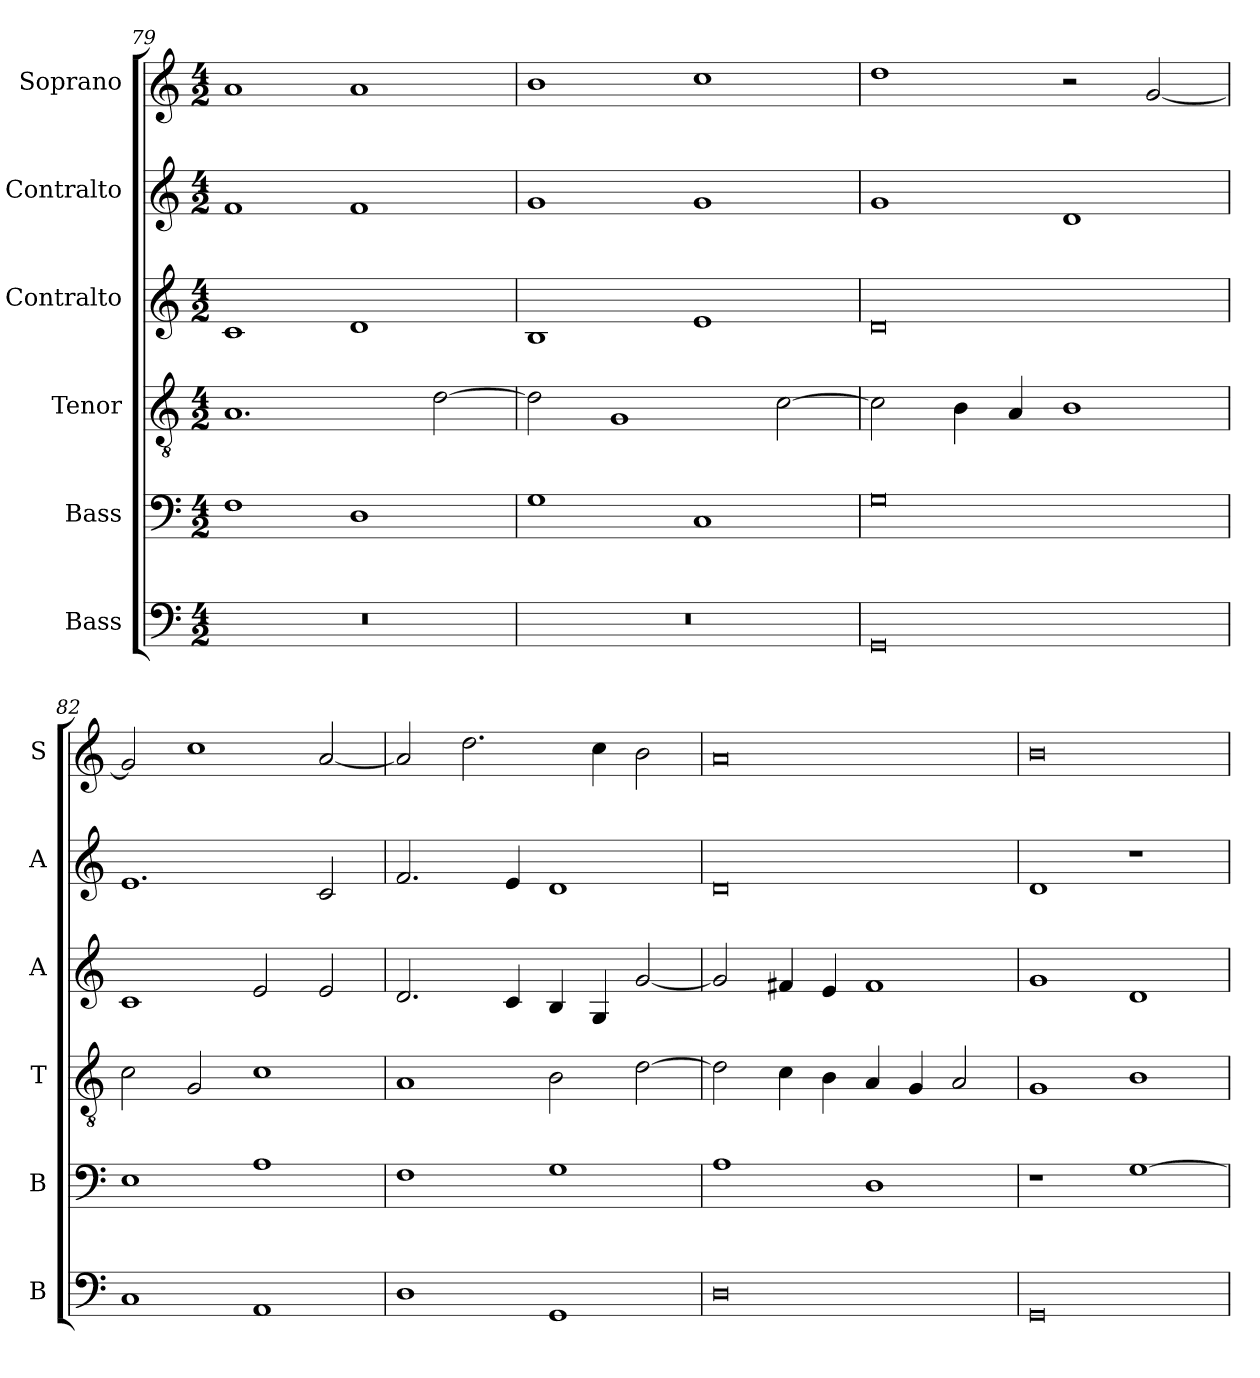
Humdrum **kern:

**kern	**kern	**kern	**kern	**kern	**kern
*part6	*part5	*part4	*part3	*part2	*part1
*staff6	*staff5	*staff4	*staff3	*staff2	*staff1
*I"Bass	*I"Bass	*I"Tenor	*I"Contralto	*I"Contralto	*I"Soprano
*I'B	*I'B	*I'T	*I'A	*I'A	*I'S
*clefF4	*clefF4	*clefGv2	*clefG2	*clefG2	*clefG2
*k[]	*k[]	*k[]	*k[]	*k[]	*k[]
*G:mix	*G:mix	*G:mix	*G:mix	*G:mix	*G:mix
*M4/2	*M4/2	*M4/2	*M4/2	*M4/2	*M4/2
=79	=79	=79	=79	=79	=79
0r	1F	1.A	1c	1f	1a
.	1D	.	1d	1f	1a
.	.	[2d	.	.	.
=80	=80	=80	=80	=80	=80
0r	1G	2d]	1B	1g	1b
.	.	1G	.	.	.
.	1C	.	1e	1g	1cc
.	.	[2c	.	.	.
=81	=81	=81	=81	=81	=81
0GG	0G	2c]	0d	1g	1dd
.	.	4B	.	.	.
.	.	4A	.	.	.
.	.	1B	.	1d	2r
.	.	.	.	.	[2g
=82	=82	=82	=82	=82	=82
1C	1E	2c	1c	1.e	2g]
.	.	2G	.	.	1cc
1AA	1A	1c	2e	.	.
.	.	.	2e	2c	[2a
=83	=83	=83	=83	=83	=83
1D	1F	1A	2.d	2.f	2a]
.	.	.	.	.	2.dd
.	.	.	4c	4e	.
1GG	1G	2B	4B	1d	.
.	.	.	4G	.	4cc
.	.	[2d	[2g	.	2b
=84	=84	=84	=84	=84	=84
0D	1A	2d]	2g]	0d	0a
.	.	4c	4f#X	.	.
.	.	4B	4e	.	.
.	1D	4A	1f#	.	.
.	.	4G	.	.	.
.	.	2A	.	.	.
=85	=85	=85	=85	=85	=85
0GG	1r	1G	1g	1d	0b
.	[1G	1B	1d	1r	.
=	=	=	=	=	=
*-	*-	*-	*-	*-	*-
